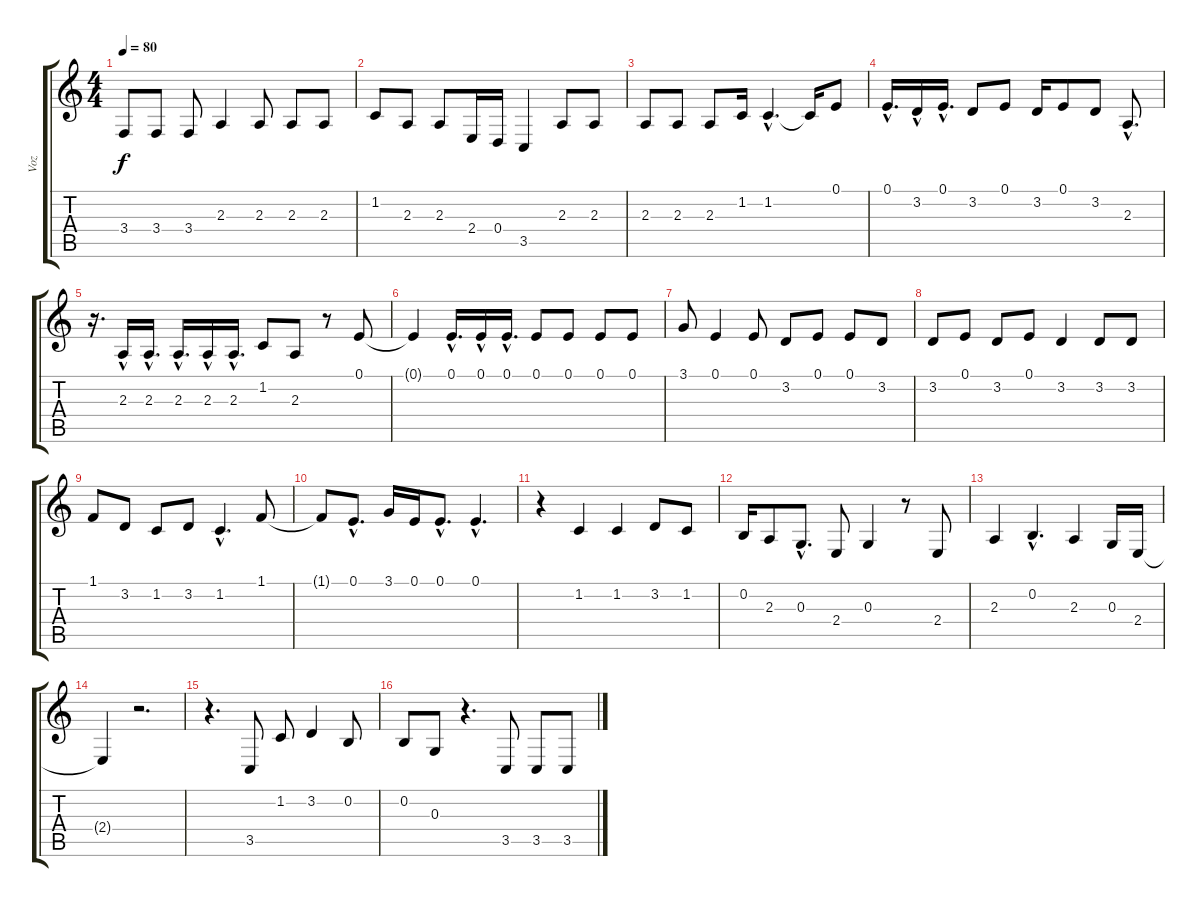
\track ("Voz" "Voz") {instrument viola}
\staff {score tabs}
\tuning (E4 B3 G3 D3 A2 E2) {hide}
\ts (4 4)
\tempo 80
\clef g2
\ks c
3.4.8{dy f} 3.4.8 3.4.8 2.3.4 2.3.8 2.3.8 2.3.8 |
1.2.8 2.3.8 2.3.8 2.4.16 0.4.16 3.5.4 2.3.8 2.3.8 |
2.3.8 2.3.8 2.3.8 1.2.16 1.2{hac}.4{d} 1.2{t}.16 0.1.8 |
0.1{hac}.16{d} 3.2{hac}.16 0.1{hac}.16{d} 3.2.8 0.1.8 3.2.16 0.1.8 3.2.8 2.3{hac}.8{d} |
r.16{d} 2.3{hac}.16 2.3{hac}.16{d} 2.3{hac}.16{d} 2.3{hac}.16 2.3{hac}.16{d} 1.2.8 2.3.8 r.8 0.1.8 |
0.1{t}.4 0.1{hac}.16{d} 0.1{hac}.16 0.1{hac}.16{d} 0.1.8 0.1.8 0.1.8 0.1.8 |
3.1.8 0.1.4 0.1.8 3.2.8 0.1.8 0.1.8 3.2.8 |
3.2.8 0.1.8 3.2.8 0.1.8 3.2.4 3.2.8 3.2.8 |
1.1.8 3.2.8 1.2.8 3.2.8 1.2{hac}.4{d} 1.1.8 |
1.1{t}.8 0.1{hac}.8{d} 3.1.16 0.1.16 0.1{hac}.8{d} 0.1{hac}.4{d} |
r.4 1.2.4 1.2.4 3.2.8 1.2.8 |
0.2.16 2.3.8 0.3{hac}.8{d} 2.4.8 0.3.4 r.8 2.4.8 |
2.3.4 0.2{hac}.4{d} 2.3.4 0.3.16 2.4.16 |
2.4{t}.4 r.2{d} |
r.4{d} 3.5.8 1.2.8 3.2.4 0.2.8 |
0.2.8 0.3.8 r.4{d} 3.5.8 3.5.8 3.5.8
